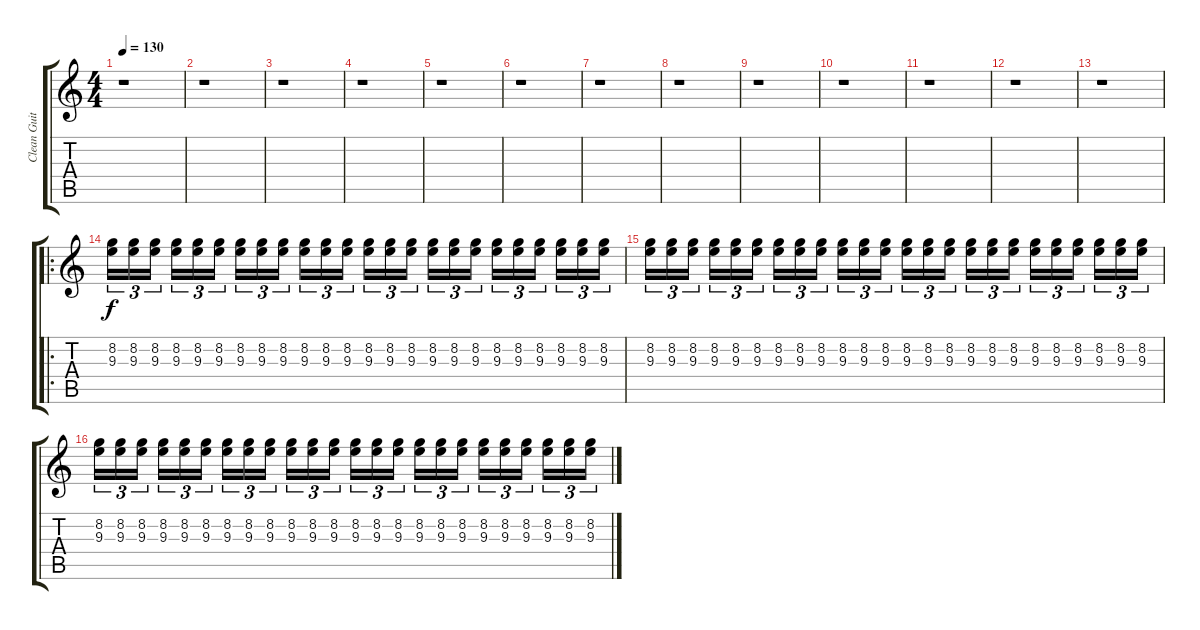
\track ("Clean Guitar" "Clean Guit") {instrument acousticguitarsteel}
\staff {score tabs}
\tuning (E4 B3 G3 D3 A2 E2) {hide}
\ts (4 4)
\tempo 130
\clef g2
\ks c
r.1{dy f} |
r.1 |
r.1 |
r.1 |
r.1 |
r.1 |
r.1 |
r.1 |
r.1 |
r.1 |
r.1 |
r.1 |
r.1 |
\ro
(8.2 9.3).16{tu (3 2)} (8.2 9.3).16{tu (3 2)} (8.2 9.3).16{tu (3 2)} (8.2 9.3).16{tu (3 2)} (8.2 9.3).16{tu (3 2)} (8.2 9.3).16{tu (3 2)} (8.2 9.3).16{tu (3 2)} (8.2 9.3).16{tu (3 2)} (8.2 9.3).16{tu (3 2)} (8.2 9.3).16{tu (3 2)} (8.2 9.3).16{tu (3 2)} (8.2 9.3).16{tu (3 2)} (8.2 9.3).16{tu (3 2)} (8.2 9.3).16{tu (3 2)} (8.2 9.3).16{tu (3 2)} (8.2 9.3).16{tu (3 2)} (8.2 9.3).16{tu (3 2)} (8.2 9.3).16{tu (3 2)} (8.2 9.3).16{tu (3 2)} (8.2 9.3).16{tu (3 2)} (8.2 9.3).16{tu (3 2)} (8.2 9.3).16{tu (3 2)} (8.2 9.3).16{tu (3 2)} (8.2 9.3).16{tu (3 2)} |
(8.2 9.3).16{tu (3 2)} (8.2 9.3).16{tu (3 2)} (8.2 9.3).16{tu (3 2)} (8.2 9.3).16{tu (3 2)} (8.2 9.3).16{tu (3 2)} (8.2 9.3).16{tu (3 2)} (8.2 9.3).16{tu (3 2)} (8.2 9.3).16{tu (3 2)} (8.2 9.3).16{tu (3 2)} (8.2 9.3).16{tu (3 2)} (8.2 9.3).16{tu (3 2)} (8.2 9.3).16{tu (3 2)} (8.2 9.3).16{tu (3 2)} (8.2 9.3).16{tu (3 2)} (8.2 9.3).16{tu (3 2)} (8.2 9.3).16{tu (3 2)} (8.2 9.3).16{tu (3 2)} (8.2 9.3).16{tu (3 2)} (8.2 9.3).16{tu (3 2)} (8.2 9.3).16{tu (3 2)} (8.2 9.3).16{tu (3 2)} (8.2 9.3).16{tu (3 2)} (8.2 9.3).16{tu (3 2)} (8.2 9.3).16{tu (3 2)} |
(8.2 9.3).16{tu (3 2)} (8.2 9.3).16{tu (3 2)} (8.2 9.3).16{tu (3 2)} (8.2 9.3).16{tu (3 2)} (8.2 9.3).16{tu (3 2)} (8.2 9.3).16{tu (3 2)} (8.2 9.3).16{tu (3 2)} (8.2 9.3).16{tu (3 2)} (8.2 9.3).16{tu (3 2)} (8.2 9.3).16{tu (3 2)} (8.2 9.3).16{tu (3 2)} (8.2 9.3).16{tu (3 2)} (8.2 9.3).16{tu (3 2)} (8.2 9.3).16{tu (3 2)} (8.2 9.3).16{tu (3 2)} (8.2 9.3).16{tu (3 2)} (8.2 9.3).16{tu (3 2)} (8.2 9.3).16{tu (3 2)} (8.2 9.3).16{tu (3 2)} (8.2 9.3).16{tu (3 2)} (8.2 9.3).16{tu (3 2)} (8.2 9.3).16{tu (3 2)} (8.2 9.3).16{tu (3 2)} (8.2 9.3).16{tu (3 2)}
